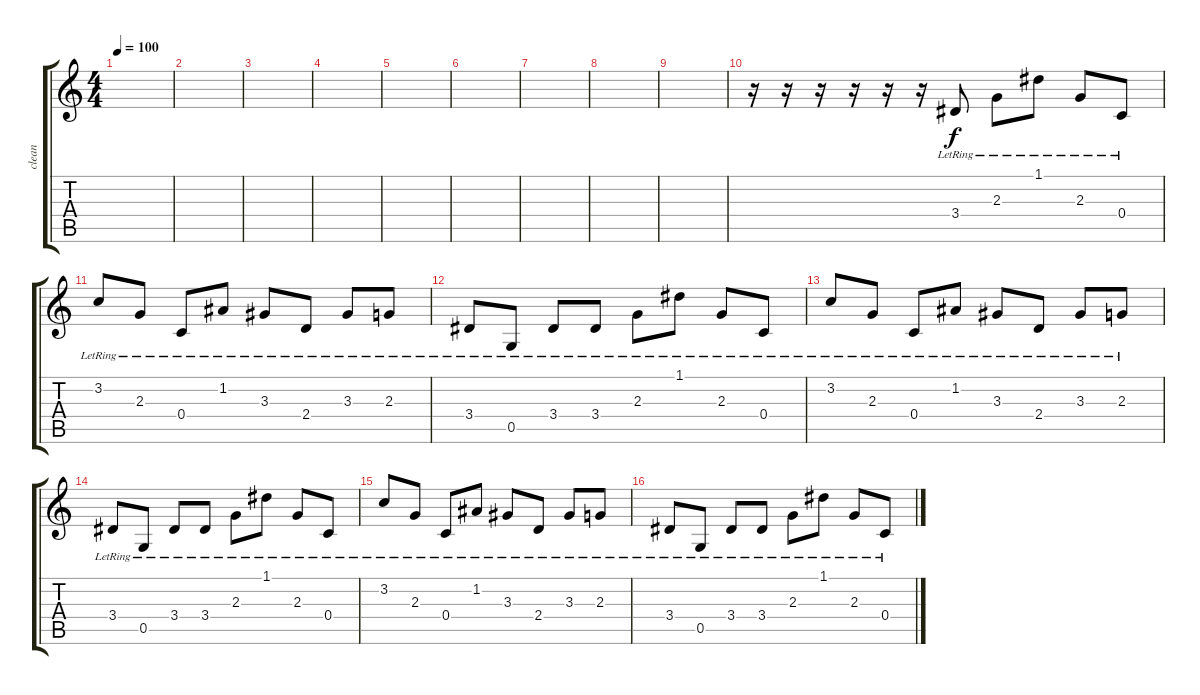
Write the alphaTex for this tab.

\track ("clean" "clean") {instrument acousticguitarsteel}
\staff {score tabs}
\tuning (D4 A3 F3 C3 G2 C2) {hide}
\ts (4 4)
\tempo 100
\clef g2
\ks c
|
|
|
|
|
|
|
|
|
r.16 r.16 r.16 r.16 r.16 r.16 3.4{lr}.8 2.3{lr}.8 1.1{lr}.8 2.3{lr}.8 0.4{lr}.8 |
3.2{lr}.8 2.3{lr}.8 0.4{lr}.8 1.2{lr}.8 3.3{lr}.8 2.4{lr}.8 3.3{lr}.8 2.3{lr}.8 |
3.4{lr}.8 0.5{lr}.8 3.4{lr}.8 3.4{lr}.8 2.3{lr}.8 1.1{lr}.8 2.3{lr}.8 0.4{lr}.8 |
3.2{lr}.8 2.3{lr}.8 0.4{lr}.8 1.2{lr}.8 3.3{lr}.8 2.4{lr}.8 3.3{lr}.8 2.3{lr}.8 |
3.4{lr}.8 0.5{lr}.8 3.4{lr}.8 3.4{lr}.8 2.3{lr}.8 1.1{lr}.8 2.3{lr}.8 0.4{lr}.8 |
3.2{lr}.8 2.3{lr}.8 0.4{lr}.8 1.2{lr}.8 3.3{lr}.8 2.4{lr}.8 3.3{lr}.8 2.3{lr}.8 |
3.4{lr}.8 0.5{lr}.8 3.4{lr}.8 3.4{lr}.8 2.3{lr}.8 1.1{lr}.8 2.3{lr}.8 0.4{lr}.8
